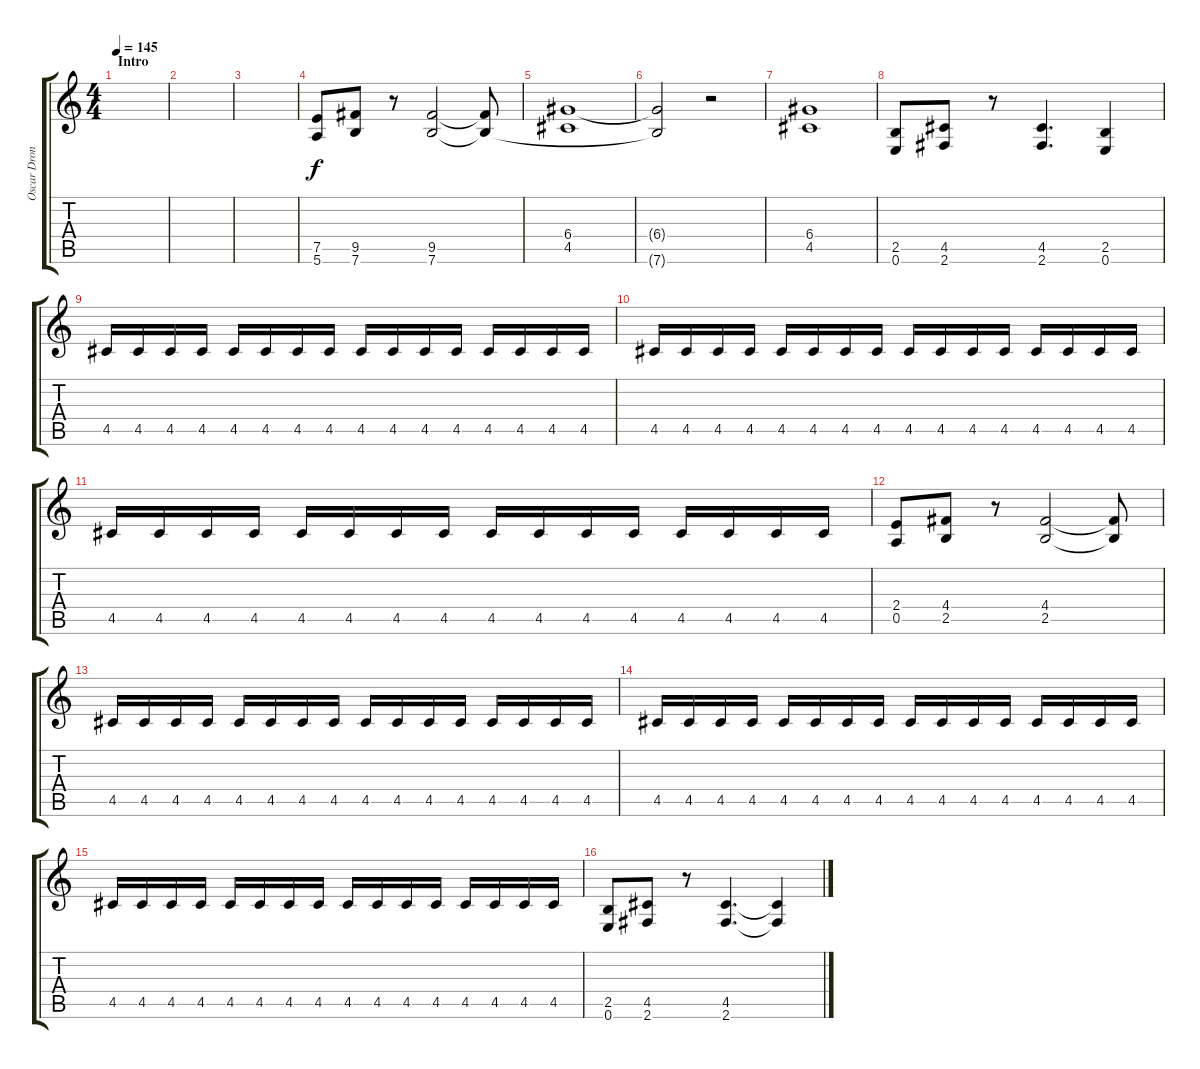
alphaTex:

\track ("Oscar Dronjak (Rhythm Guitar)" "Oscar Dron") {instrument distortionguitar}
\staff {score tabs}
\tuning (E4 B3 G3 D3 A2 E2) {hide}
\ts (4 4)
\section ("" "Intro")
\tempo 145
\clef g2
\ks c
|
|
|
(7.5 5.6).8 (9.5 7.6).8 r.8 (9.5 7.6).2 (9.5{t} 7.6{t}).8 |
(6.4 4.5).1 |
(6.4{t} 7.6{t}).2 r.2 |
(6.4 4.5).1 |
(2.5 0.6).8 (4.5 2.6).8 r.8 (4.5 2.6).4{d} (2.5 0.6).4 |
4.5.16 4.5.16 4.5.16 4.5.16 4.5.16 4.5.16 4.5.16 4.5.16 4.5.16 4.5.16 4.5.16 4.5.16 4.5.16 4.5.16 4.5.16 4.5.16 |
4.5.16 4.5.16 4.5.16 4.5.16 4.5.16 4.5.16 4.5.16 4.5.16 4.5.16 4.5.16 4.5.16 4.5.16 4.5.16 4.5.16 4.5.16 4.5.16 |
4.5.16 4.5.16 4.5.16 4.5.16 4.5.16 4.5.16 4.5.16 4.5.16 4.5.16 4.5.16 4.5.16 4.5.16 4.5.16 4.5.16 4.5.16 4.5.16 |
(2.4 0.5).8 (4.4 2.5).8 r.8 (4.4 2.5).2 (4.4{t} 2.5{t}).8 |
4.5.16 4.5.16 4.5.16 4.5.16 4.5.16 4.5.16 4.5.16 4.5.16 4.5.16 4.5.16 4.5.16 4.5.16 4.5.16 4.5.16 4.5.16 4.5.16 |
4.5.16 4.5.16 4.5.16 4.5.16 4.5.16 4.5.16 4.5.16 4.5.16 4.5.16 4.5.16 4.5.16 4.5.16 4.5.16 4.5.16 4.5.16 4.5.16 |
4.5.16 4.5.16 4.5.16 4.5.16 4.5.16 4.5.16 4.5.16 4.5.16 4.5.16 4.5.16 4.5.16 4.5.16 4.5.16 4.5.16 4.5.16 4.5.16 |
(2.5 0.6).8 (4.5 2.6).8 r.8 (4.5 2.6).4{d} (4.5{t} 2.6{t}).4
